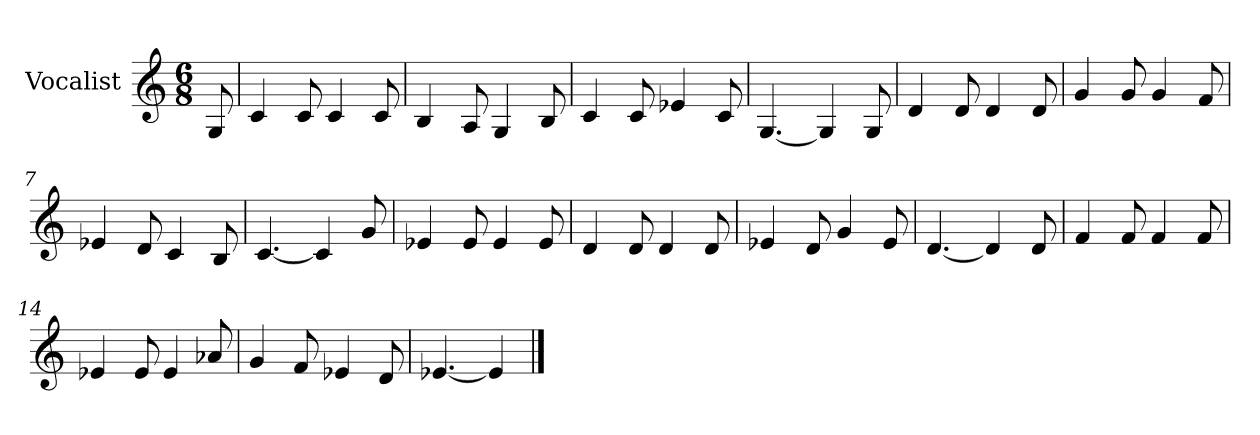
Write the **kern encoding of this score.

**kern
*part1
*staff1
*I"Vocalist
*k[]
*C:
*M6/8
=
8G
=1
4c
8c
4c
8c
=2
4B
8A
4G
8B
=3
4c
8c
4e-X
8c
=4
[4.G
4G]
8G
=5
4d
8d
4d
8d
=6
4g
8g
4g
8f
=7
4e-X
8d
4c
8B
=8
[4.c
4c]
8g
=9
4e-X
8e-
4e-
8e-
=10
4d
8d
4d
8d
=11
4e-X
8d
4g
8e-
=12
[4.d
4d]
8d
=13
4f
8f
4f
8f
=14
4e-X
8e-
4e-
8a-X
=15
4g
8f
4e-X
8d
=16
[4.e-X
4e-]
==
*-
